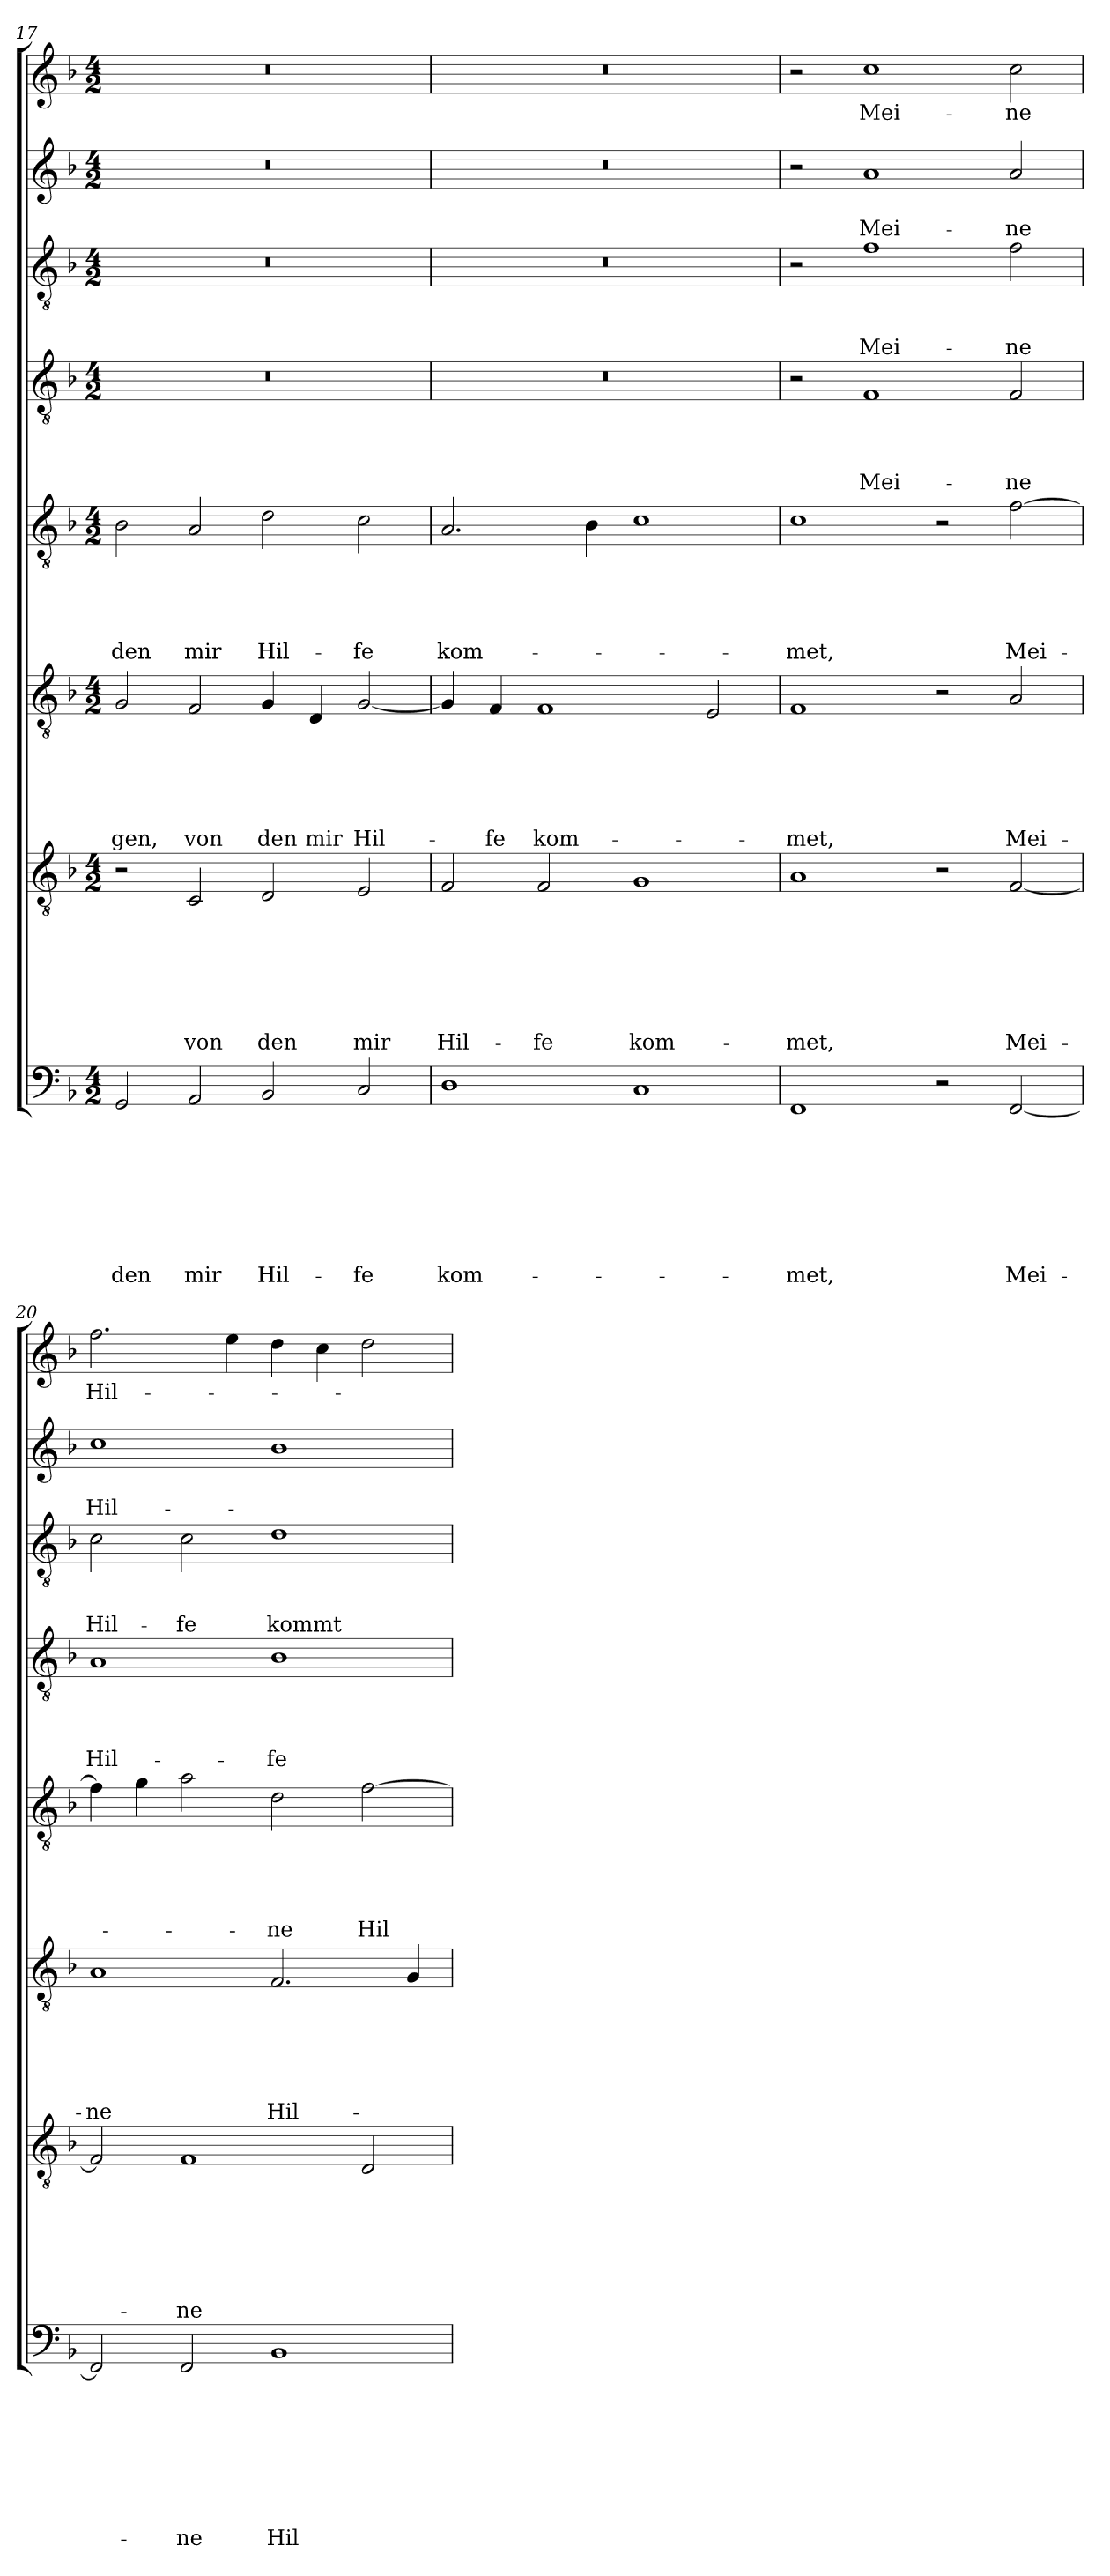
**kern	**text	**text	**text	**text	**text	**text	**text	**text	**kern	**text	**text	**text	**text	**text	**text	**text	**kern	**text	**text	**text	**text	**text	**text	**kern	**text	**text	**text	**text	**text	**kern	**text	**text	**text	**text	**kern	**text	**text	**text	**kern	**text	**text	**kern	**text
*part8	*part8	*part8	*part8	*part8	*part8	*part8	*part8	*part8	*part7	*part7	*part7	*part7	*part7	*part7	*part7	*part7	*part6	*part6	*part6	*part6	*part6	*part6	*part6	*part5	*part5	*part5	*part5	*part5	*part5	*part4	*part4	*part4	*part4	*part4	*part3	*part3	*part3	*part3	*part2	*part2	*part2	*part1	*part1
*staff8	*staff8	*staff8	*staff8	*staff8	*staff8	*staff8	*staff8	*staff8	*staff7	*staff7	*staff7	*staff7	*staff7	*staff7	*staff7	*staff7	*staff6	*staff6	*staff6	*staff6	*staff6	*staff6	*staff6	*staff5	*staff5	*staff5	*staff5	*staff5	*staff5	*staff4	*staff4	*staff4	*staff4	*staff4	*staff3	*staff3	*staff3	*staff3	*staff2	*staff2	*staff2	*staff1	*staff1
*clefF4	*	*	*	*	*	*	*	*	*clefGv2	*	*	*	*	*	*	*	*clefGv2	*	*	*	*	*	*	*clefGv2	*	*	*	*	*	*clefGv2	*	*	*	*	*clefGv2	*	*	*	*clefG2	*	*	*clefG2	*
*k[b-]	*	*	*	*	*	*	*	*	*k[b-]	*	*	*	*	*	*	*	*k[b-]	*	*	*	*	*	*	*k[b-]	*	*	*	*	*	*k[b-]	*	*	*	*	*k[b-]	*	*	*	*k[b-]	*	*	*k[b-]	*
*d:	*	*	*	*	*	*	*	*	*d:	*	*	*	*	*	*	*	*d:	*	*	*	*	*	*	*d:	*	*	*	*	*	*d:	*	*	*	*	*d:	*	*	*	*d:	*	*	*d:	*
*M4/2	*	*	*	*	*	*	*	*	*M4/2	*	*	*	*	*	*	*	*M4/2	*	*	*	*	*	*	*M4/2	*	*	*	*	*	*M4/2	*	*	*	*	*M4/2	*	*	*	*M4/2	*	*	*M4/2	*
=17	=17	=17	=17	=17	=17	=17	=17	=17	=17	=17	=17	=17	=17	=17	=17	=17	=17	=17	=17	=17	=17	=17	=17	=17	=17	=17	=17	=17	=17	=17	=17	=17	=17	=17	=17	=17	=17	=17	=17	=17	=17	=17	=17
2GG/	.	.	.	.	.	.	.	den	2r	.	.	.	.	.	.	.	2G/	.	.	.	.	.	-gen,	2B-\	.	.	.	.	den	0r	.	.	.	.	0r	.	.	.	0r	.	.	0r	.
2AA/	.	.	.	.	.	.	.	mir	2C/	.	.	.	.	.	.	von	2F/	.	.	.	.	.	von	2A/	.	.	.	.	mir	.	.	.	.	.	.	.	.	.	.	.	.	.	.
2BB-/	.	.	.	.	.	.	.	Hil-	2D/	.	.	.	.	.	.	den	4G/	.	.	.	.	.	den	2d\	.	.	.	.	Hil-	.	.	.	.	.	.	.	.	.	.	.	.	.	.
.	.	.	.	.	.	.	.	.	.	.	.	.	.	.	.	.	4D/	.	.	.	.	.	mir	.	.	.	.	.	.	.	.	.	.	.	.	.	.	.	.	.	.	.	.
2C/	.	.	.	.	.	.	.	-fe	2E/	.	.	.	.	.	.	mir	[2G/	.	.	.	.	.	Hil-	2c\	.	.	.	.	-fe	.	.	.	.	.	.	.	.	.	.	.	.	.	.
=18	=18	=18	=18	=18	=18	=18	=18	=18	=18	=18	=18	=18	=18	=18	=18	=18	=18	=18	=18	=18	=18	=18	=18	=18	=18	=18	=18	=18	=18	=18	=18	=18	=18	=18	=18	=18	=18	=18	=18	=18	=18	=18	=18
1D	.	.	.	.	.	.	.	kom-	2F/	.	.	.	.	.	.	Hil-	4G/]	.	.	.	.	.	.	2.A/	.	.	.	.	kom-	0r	.	.	.	.	0r	.	.	.	0r	.	.	0r	.
.	.	.	.	.	.	.	.	.	.	.	.	.	.	.	.	.	4F/	.	.	.	.	.	-fe	.	.	.	.	.	.	.	.	.	.	.	.	.	.	.	.	.	.	.	.
.	.	.	.	.	.	.	.	.	2F/	.	.	.	.	.	.	-fe	1F	.	.	.	.	.	kom-	.	.	.	.	.	.	.	.	.	.	.	.	.	.	.	.	.	.	.	.
.	.	.	.	.	.	.	.	.	.	.	.	.	.	.	.	.	.	.	.	.	.	.	.	4B-\	.	.	.	.	.	.	.	.	.	.	.	.	.	.	.	.	.	.	.
1C	.	.	.	.	.	.	.	.	1G	.	.	.	.	.	.	kom-	.	.	.	.	.	.	.	1c	.	.	.	.	.	.	.	.	.	.	.	.	.	.	.	.	.	.	.
.	.	.	.	.	.	.	.	.	.	.	.	.	.	.	.	.	2E/	.	.	.	.	.	.	.	.	.	.	.	.	.	.	.	.	.	.	.	.	.	.	.	.	.	.
=19	=19	=19	=19	=19	=19	=19	=19	=19	=19	=19	=19	=19	=19	=19	=19	=19	=19	=19	=19	=19	=19	=19	=19	=19	=19	=19	=19	=19	=19	=19	=19	=19	=19	=19	=19	=19	=19	=19	=19	=19	=19	=19	=19
1FF	.	.	.	.	.	.	.	-met,	1A	.	.	.	.	.	.	-met,	1F	.	.	.	.	.	-met,	1c	.	.	.	.	-met,	2r	.	.	.	.	2r	.	.	.	2r	.	.	2r	.
.	.	.	.	.	.	.	.	.	.	.	.	.	.	.	.	.	.	.	.	.	.	.	.	.	.	.	.	.	.	1F	.	.	.	Mei-	1f	.	.	Mei-	1a	.	Mei-	1cc	Mei-
2r	.	.	.	.	.	.	.	.	2r	.	.	.	.	.	.	.	2r	.	.	.	.	.	.	2r	.	.	.	.	.	.	.	.	.	.	.	.	.	.	.	.	.	.	.
[2FF/	.	.	.	.	.	.	.	Mei-	[2F/	.	.	.	.	.	.	Mei-	2A/	.	.	.	.	.	Mei-	[2f\	.	.	.	.	Mei-	2F/	.	.	.	-ne	2f\	.	.	-ne	2a/	.	-ne	2cc\	-ne
=20	=20	=20	=20	=20	=20	=20	=20	=20	=20	=20	=20	=20	=20	=20	=20	=20	=20	=20	=20	=20	=20	=20	=20	=20	=20	=20	=20	=20	=20	=20	=20	=20	=20	=20	=20	=20	=20	=20	=20	=20	=20	=20	=20
2FF/]	.	.	.	.	.	.	.	.	2F/]	.	.	.	.	.	.	.	1A	.	.	.	.	.	-ne	4f\]	.	.	.	.	.	1A	.	.	.	Hil-	2c\	.	.	Hil-	1cc	.	Hil-	2.ff\	Hil-
.	.	.	.	.	.	.	.	.	.	.	.	.	.	.	.	.	.	.	.	.	.	.	.	4g\	.	.	.	.	.	.	.	.	.	.	.	.	.	.	.	.	.	.	.
2FF/	.	.	.	.	.	.	.	-ne	1F	.	.	.	.	.	.	-ne	.	.	.	.	.	.	.	2a\	.	.	.	.	.	.	.	.	.	.	2c\	.	.	-fe	.	.	.	.	.
.	.	.	.	.	.	.	.	.	.	.	.	.	.	.	.	.	.	.	.	.	.	.	.	.	.	.	.	.	.	.	.	.	.	.	.	.	.	.	.	.	.	4ee\	.
1BB-	.	.	.	.	.	.	.	Hil-	.	.	.	.	.	.	.	.	2.F/	.	.	.	.	.	Hil-	2d\	.	.	.	.	-ne	1B-	.	.	.	-fe	1d	.	.	kommt	1b-	.	.	4dd\	.
.	.	.	.	.	.	.	.	.	.	.	.	.	.	.	.	.	.	.	.	.	.	.	.	.	.	.	.	.	.	.	.	.	.	.	.	.	.	.	.	.	.	4cc\	.
.	.	.	.	.	.	.	.	.	2D/	.	.	.	.	.	.	.	.	.	.	.	.	.	.	[2f\	.	.	.	.	Hil-	.	.	.	.	.	.	.	.	.	.	.	.	2dd\	.
.	.	.	.	.	.	.	.	.	.	.	.	.	.	.	.	.	4G/	.	.	.	.	.	.	.	.	.	.	.	.	.	.	.	.	.	.	.	.	.	.	.	.	.	.
=	=	=	=	=	=	=	=	=	=	=	=	=	=	=	=	=	=	=	=	=	=	=	=	=	=	=	=	=	=	=	=	=	=	=	=	=	=	=	=	=	=	=	=
*-	*-	*-	*-	*-	*-	*-	*-	*-	*-	*-	*-	*-	*-	*-	*-	*-	*-	*-	*-	*-	*-	*-	*-	*-	*-	*-	*-	*-	*-	*-	*-	*-	*-	*-	*-	*-	*-	*-	*-	*-	*-	*-	*-
